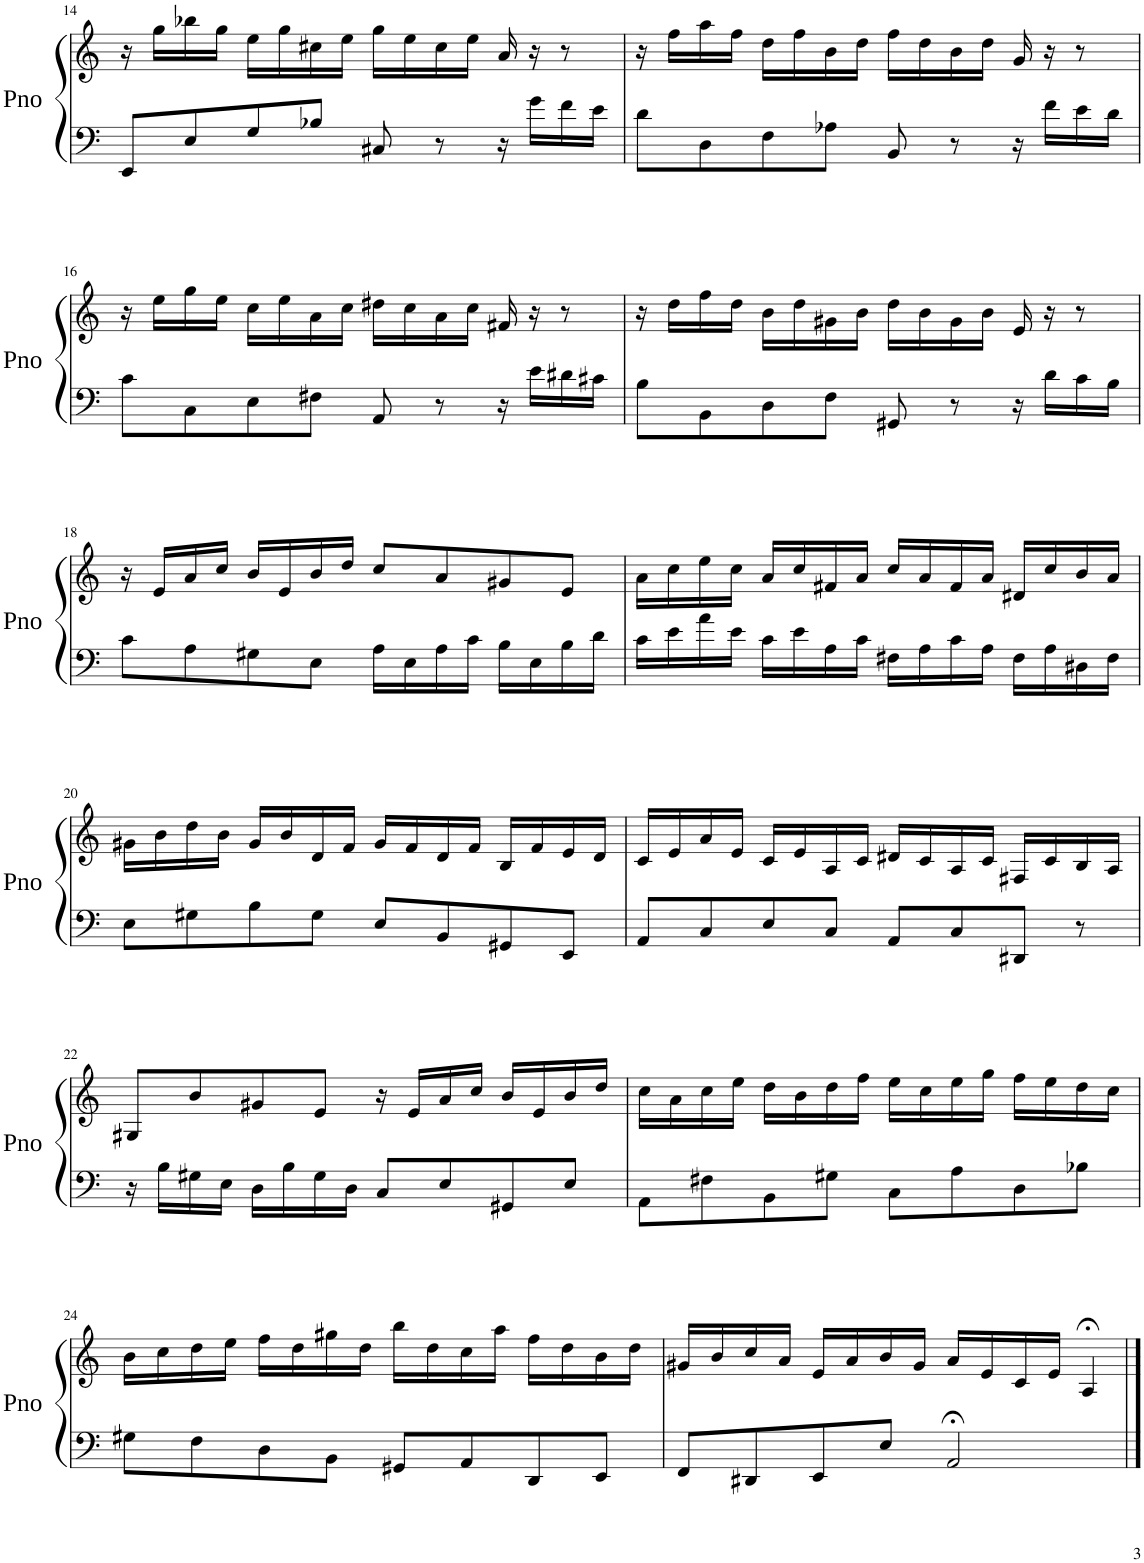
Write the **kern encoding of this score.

**kern	**kern
*part1	*part1
*staff2	*staff1
*I"Piano	*
*I'Pno	*
!!LO:PB:g=z
*clefF4	*clefG2
*k[]	*k[]
*M4/4	*M4/4
*met(c)	*met(c)
=14	=14
8EE/L	16r
.	16gg\LL
8E/	16bb-X\
.	16gg\JJ
8G/	16ee\LL
.	16gg\
8B-X/J	16cc#X\
.	16ee\JJ
8C#X/	16gg\LL
.	16ee\
8r	16cc#\
.	16ee\JJ
16r	16a/
16g\LL	16r
16f\	8r
16e\JJ	.
=15	=15
8d\L	16r
.	16ff\LL
8D\	16aa\
.	16ff\JJ
8F\	16dd\LL
.	16ff\
8A-X\J	16b\
.	16dd\JJ
8BB/	16ff\LL
.	16dd\
8r	16b\
.	16dd\JJ
16r	16g/
16f\LL	16r
16e\	8r
16d\JJ	.
!!LO:LB:g=z
=16	=16
8c\L	16r
.	16ee\LL
8C\	16gg\
.	16ee\JJ
8E\	16cc\LL
.	16ee\
8F#X\J	16a\
.	16cc\JJ
8AA/	16dd#X\LL
.	16cc\
8r	16a\
.	16cc\JJ
16r	16f#X/
16e\LL	16r
16d#X\	8r
16c#X\JJ	.
=17	=17
8B\L	16r
.	16dd\LL
8BB\	16ff\
.	16dd\JJ
8D\	16b\LL
.	16dd\
8F\J	16g#X\
.	16b\JJ
8GG#X/	16dd\LL
.	16b\
8r	16g#\
.	16b\JJ
16r	16e/
16d\LL	16r
16c\	8r
16B\JJ	.
!!LO:LB:g=z
=18	=18
8c\L	16r
.	16e/LL
8A\	16a/
.	16cc/JJ
8G#X\	16b/LL
.	16e/
8E\J	16b/
.	16dd/JJ
16A\LL	8cc/L
16E\	.
16A\	8a/
16c\JJ	.
16B\LL	8g#X/
16E\	.
16B\	8e/J
16d\JJ	.
=19	=19
16c\LL	16a\LL
16e\	16cc\
16a\	16ee\
16e\JJ	16cc\JJ
16c\LL	16a/LL
16e\	16cc/
16A\	16f#X/
16c\JJ	16a/JJ
16F#X\LL	16cc/LL
16A\	16a/
16c\	16f#/
16A\JJ	16a/JJ
16F#\LL	16d#X/LL
16A\	16cc/
16D#X\	16b/
16F#\JJ	16a/JJ
!!LO:LB:g=z
=20	=20
8E\L	16g#X\LL
.	16b\
8G#X\	16dd\
.	16b\JJ
8B\	16g#/LL
.	16b/
8G#\J	16d/
.	16f/JJ
8E/L	16g#/LL
.	16f/
8BB/	16d/
.	16f/JJ
8GG#X/	16B/LL
.	16f/
8EE/J	16e/
.	16d/JJ
=21	=21
8AA/L	16c/LL
.	16e/
8C/	16a/
.	16e/JJ
8E/	16c/LL
.	16e/
8C/J	16A/
.	16c/JJ
8AA/L	16d#X/LL
.	16c/
8C/	16A/
.	16c/JJ
8DD#X/J	16F#X/LL
.	16c/
8r	16B/
.	16A/JJ
!!LO:LB:g=z
=22	=22
16r	8G#X/L
16B\LL	.
16G#X\	8b/
16E\JJ	.
16D\LL	8g#X/
16B\	.
16G#\	8e/J
16D\JJ	.
8C/L	16r
.	16e/LL
8E/	16a/
.	16cc/JJ
8GG#X/	16b/LL
.	16e/
8E/J	16b/
.	16dd/JJ
=23	=23
8AA\L	16cc\LL
.	16a\
8F#X\	16cc\
.	16ee\JJ
8BB\	16dd\LL
.	16b\
8G#X\J	16dd\
.	16ff\JJ
8C\L	16ee\LL
.	16cc\
8A\	16ee\
.	16gg\JJ
8D\	16ff\LL
.	16ee\
8B-X\J	16dd\
.	16cc\JJ
!!LO:LB:g=z
=24	=24
8G#X\L	16b\LL
.	16cc\
8F\	16dd\
.	16ee\JJ
8D\	16ff\LL
.	16dd\
8BB\J	16gg#X\
.	16dd\JJ
8GG#X/L	16bb\LL
.	16dd\
8AA/	16cc\
.	16aa\JJ
8DD/	16ff\LL
.	16dd\
8EE/J	16b\
.	16dd\JJ
=25	=25
8FF/L	16g#X/LL
.	16b/
8DD#X/	16cc/
.	16a/JJ
8EE/	16e/LL
.	16a/
8E/J	16b/
.	16g#/JJ
2AA;</	16a/LL
.	16e/
.	16c/
.	16e/JJ
.	4A;</
==	==
*-	*-
